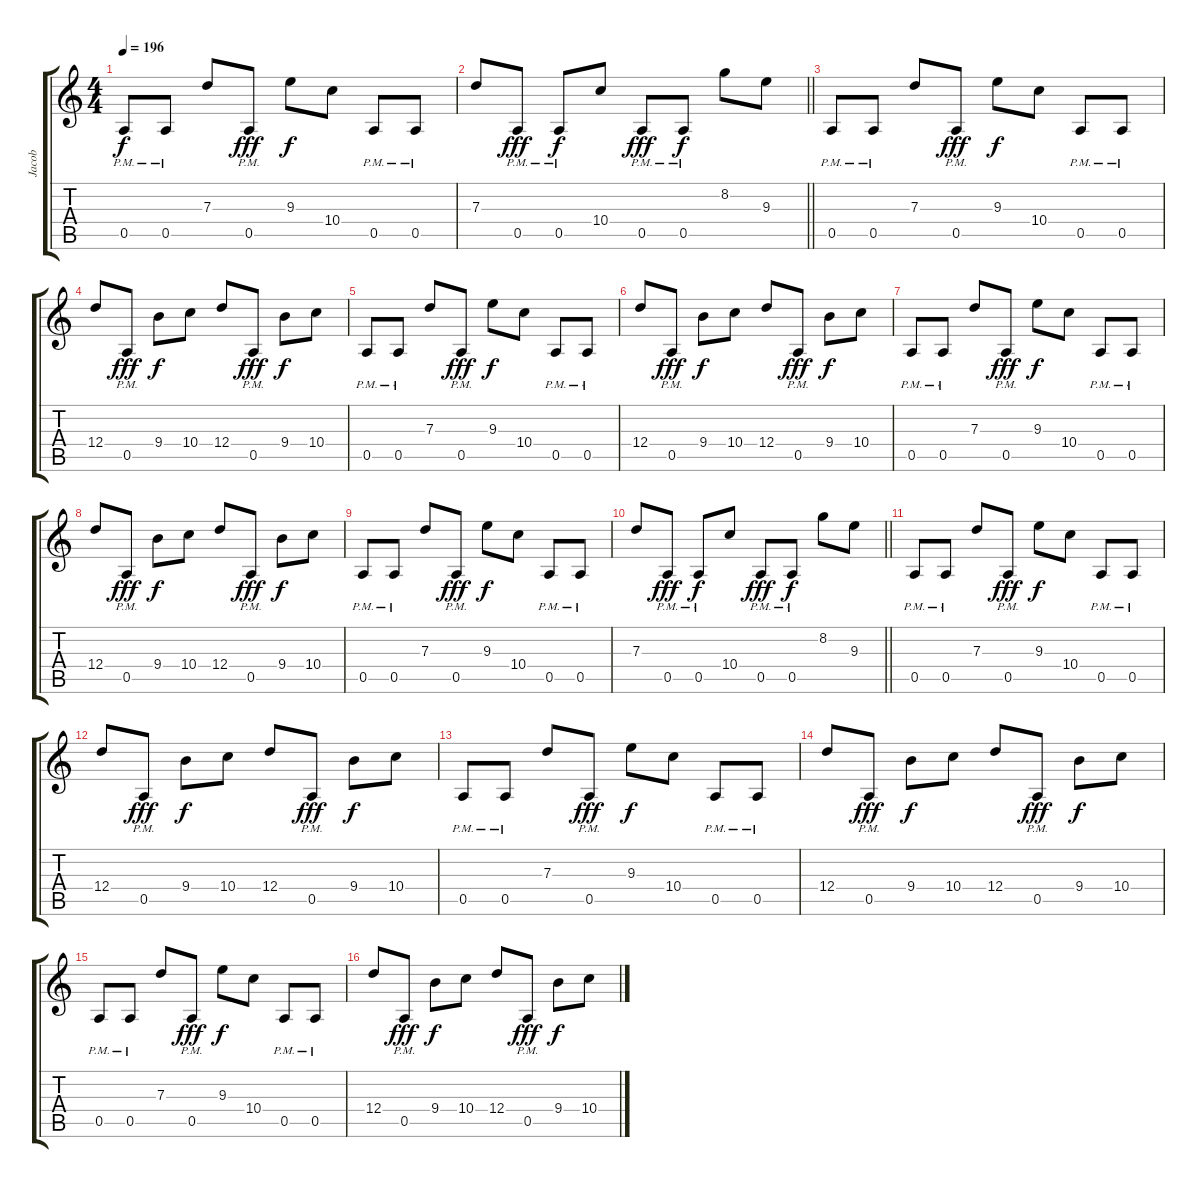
\track ("Jacob" "Jacob") {instrument distortionguitar}
\staff {score tabs}
\tuning (E4 B3 G3 D3 A2 D2) {hide}
\ts (4 4)
\tempo 196
\clef g2
\ks aminor
0.5{pm}.8{dy f} 0.5{pm}.8 7.3.8 0.5{pm}.8{dy fff} 9.3.8{dy f} 10.4.8 0.5{pm}.8 0.5{pm}.8 |
\barLineRight lightlight
7.3.8 0.5{pm}.8{dy fff} 0.5{pm}.8{dy f} 10.4.8 0.5{pm}.8{dy fff} 0.5{pm}.8{dy f} 8.2.8 9.3.8 |
0.5{pm}.8 0.5{pm}.8 7.3.8 0.5{pm}.8{dy fff} 9.3.8{dy f} 10.4.8 0.5{pm}.8 0.5{pm}.8 |
12.4.8 0.5{pm}.8{dy fff} 9.4.8{dy f} 10.4.8 12.4.8 0.5{pm}.8{dy fff} 9.4.8{dy f} 10.4.8 |
0.5{pm}.8 0.5{pm}.8 7.3.8 0.5{pm}.8{dy fff} 9.3.8{dy f} 10.4.8 0.5{pm}.8 0.5{pm}.8 |
12.4.8 0.5{pm}.8{dy fff} 9.4.8{dy f} 10.4.8 12.4.8 0.5{pm}.8{dy fff} 9.4.8{dy f} 10.4.8 |
0.5{pm}.8 0.5{pm}.8 7.3.8 0.5{pm}.8{dy fff} 9.3.8{dy f} 10.4.8 0.5{pm}.8 0.5{pm}.8 |
12.4.8 0.5{pm}.8{dy fff} 9.4.8{dy f} 10.4.8 12.4.8 0.5{pm}.8{dy fff} 9.4.8{dy f} 10.4.8 |
0.5{pm}.8 0.5{pm}.8 7.3.8 0.5{pm}.8{dy fff} 9.3.8{dy f} 10.4.8 0.5{pm}.8 0.5{pm}.8 |
\barLineRight lightlight
7.3.8 0.5{pm}.8{dy fff} 0.5{pm}.8{dy f} 10.4.8 0.5{pm}.8{dy fff} 0.5{pm}.8{dy f} 8.2.8 9.3.8 |
0.5{pm}.8 0.5{pm}.8 7.3.8 0.5{pm}.8{dy fff} 9.3.8{dy f} 10.4.8 0.5{pm}.8 0.5{pm}.8 |
12.4.8 0.5{pm}.8{dy fff} 9.4.8{dy f} 10.4.8 12.4.8 0.5{pm}.8{dy fff} 9.4.8{dy f} 10.4.8 |
0.5{pm}.8 0.5{pm}.8 7.3.8 0.5{pm}.8{dy fff} 9.3.8{dy f} 10.4.8 0.5{pm}.8 0.5{pm}.8 |
12.4.8 0.5{pm}.8{dy fff} 9.4.8{dy f} 10.4.8 12.4.8 0.5{pm}.8{dy fff} 9.4.8{dy f} 10.4.8 |
0.5{pm}.8 0.5{pm}.8 7.3.8 0.5{pm}.8{dy fff} 9.3.8{dy f} 10.4.8 0.5{pm}.8 0.5{pm}.8 |
12.4.8 0.5{pm}.8{dy fff} 9.4.8{dy f} 10.4.8 12.4.8 0.5{pm}.8{dy fff} 9.4.8{dy f} 10.4.8
